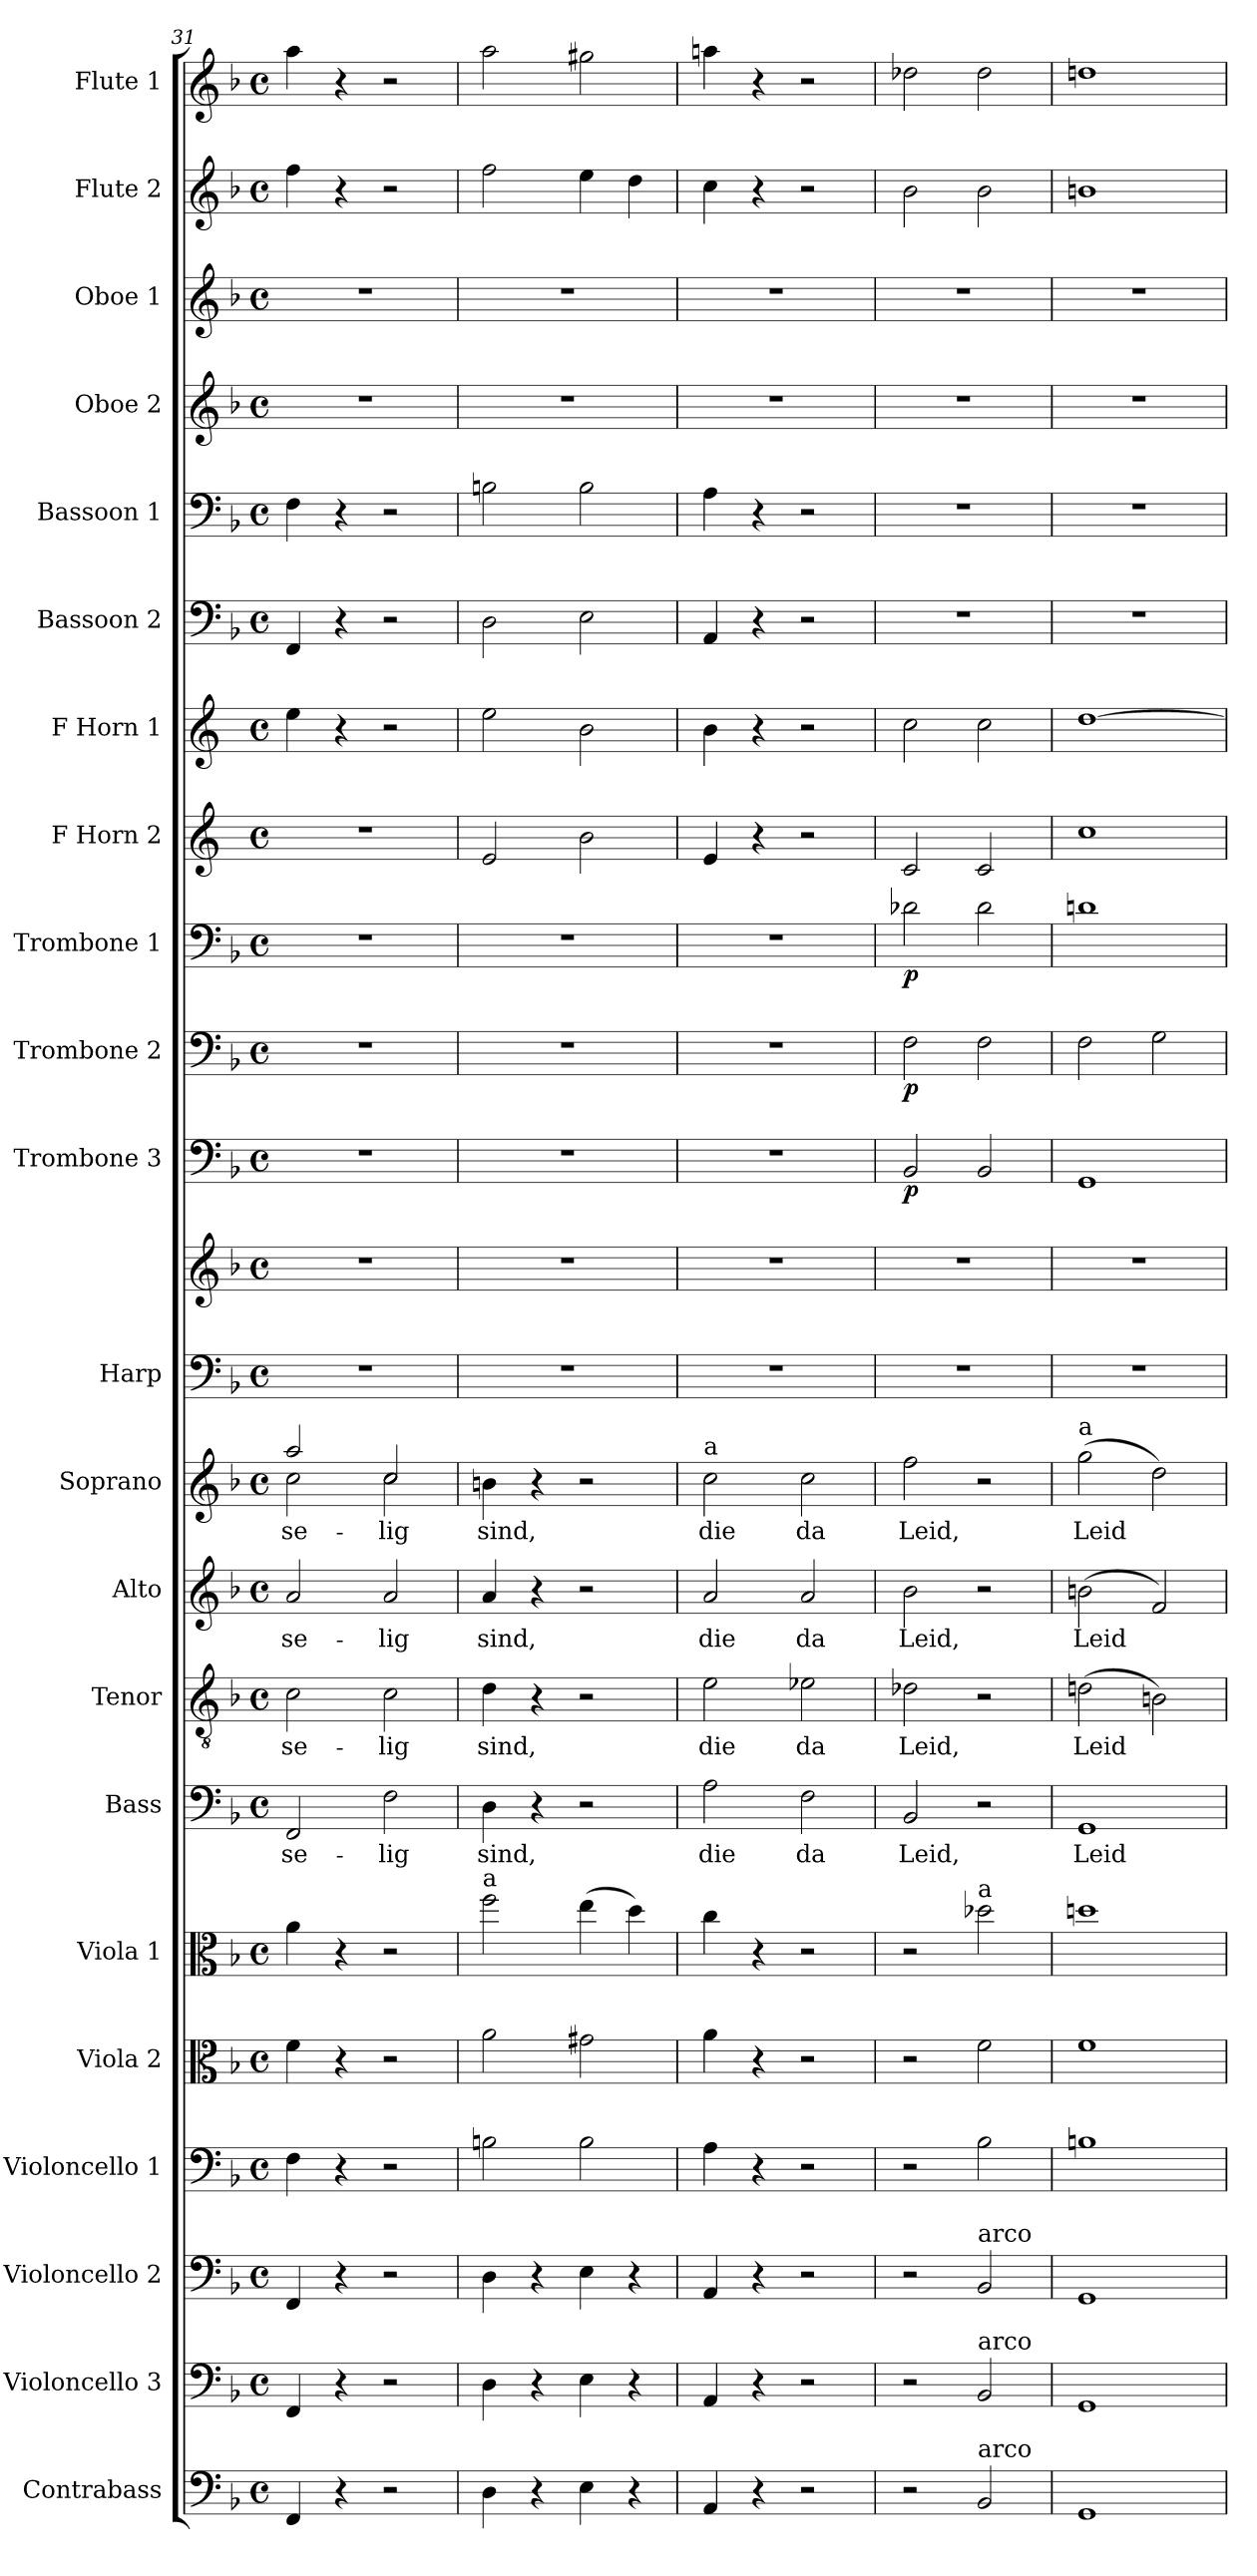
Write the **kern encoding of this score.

**kern	**kern	**kern	**kern	**kern	**kern	**kern	**text	**kern	**text	**kern	**text	**kern	**text	**kern	**kern	**kern	**dynam	**kern	**dynam	**kern	**dynam	**kern	**kern	**kern	**kern	**kern	**kern	**kern	**kern
*part22	*part21	*part20	*part19	*part18	*part17	*part16	*part16	*part15	*part15	*part14	*part14	*part13	*part13	*part12	*part12	*part11	*part11	*part10	*part10	*part9	*part9	*part8	*part7	*part6	*part5	*part4	*part3	*part2	*part1
*staff23	*staff22	*staff21	*staff20	*staff19	*staff18	*staff17	*staff17	*staff16	*staff16	*staff15	*staff15	*staff14	*staff14	*staff13	*staff12	*staff11	*staff11	*staff10	*staff10	*staff9	*staff9	*staff8	*staff7	*staff6	*staff5	*staff4	*staff3	*staff2	*staff1
*I"Contrabass	*I"Violoncello 3	*I"Violoncello 2	*I"Violoncello 1	*I"Viola 2	*I"Viola 1	*I"Bass	*	*I"Tenor	*	*I"Alto	*	*I"Soprano	*	*I"Harp	*	*I"Trombone 3	*	*I"Trombone 2	*	*I"Trombone 1	*	*I"F Horn 2	*I"F Horn 1	*I"Bassoon 2	*I"Bassoon 1	*I"Oboe 2	*I"Oboe 1	*I"Flute 2	*I"Flute 1
*I'Cb	*I'Vc 3	*I'Vc 2	*I'Vc 1	*I'Vla 2	*I'Vla 1	*I'B	*	*I'T	*	*I'A	*	*I'S	*	*I'Hrp	*	*I'Trb 3	*	*I'Trb 2	*	*I'Trb 1	*	*I'Hn 2	*I'Hn 1	*I'Bsn 2	*I'Bsn 1	*I'Ob 2	*I'Ob 1	*I'Fl 2	*I'Fl 1
!!LO:PB:g=z
*clefF4	*clefF4	*clefF4	*clefF4	*clefC3	*clefC3	*clefF4	*	*clefGv2	*	*clefG2	*	*clefG2	*	*clefF4	*clefG2	*clefF4	*	*clefF4	*	*clefF4	*	*clefG2	*clefG2	*clefF4	*clefF4	*clefG2	*clefG2	*clefG2	*clefG2
*ITrd7c12	*	*	*	*	*	*	*	*	*	*	*	*	*	*	*	*	*	*	*	*	*	*ITrd4c7	*ITrd4c7	*	*	*	*	*	*
*k[b-]	*k[b-]	*k[b-]	*k[b-]	*k[b-]	*k[b-]	*k[b-]	*	*k[b-]	*	*k[b-]	*	*k[b-]	*	*k[b-]	*k[b-]	*k[b-]	*	*k[b-]	*	*k[b-]	*	*k[b-]	*k[b-]	*k[b-]	*k[b-]	*k[b-]	*k[b-]	*k[b-]	*k[b-]
*M4/4	*M4/4	*M4/4	*M4/4	*M4/4	*M4/4	*M4/4	*	*M4/4	*	*M4/4	*	*M4/4	*	*M4/4	*M4/4	*M4/4	*	*M4/4	*	*M4/4	*	*M4/4	*M4/4	*M4/4	*M4/4	*M4/4	*M4/4	*M4/4	*M4/4
*met(c)	*met(c)	*met(c)	*met(c)	*met(c)	*met(c)	*met(c)	*	*met(c)	*	*met(c)	*	*met(c)	*	*met(c)	*met(c)	*met(c)	*	*met(c)	*	*met(c)	*	*met(c)	*met(c)	*met(c)	*met(c)	*met(c)	*met(c)	*met(c)	*met(c)
=31	=31	=31	=31	=31	=31	=31	=31	=31	=31	=31	=31	=31	=31	=31	=31	=31	=31	=31	=31	=31	=31	=31	=31	=31	=31	=31	=31	=31	=31
!	!	!	!	!	!	!	!	!	!	!	!	!LO:TX:a:t=a	!	!	!	!	!	!	!	!	!	!	!	!	!	!	!	!	!
!	!	!	!	!	!	!	!LO:LY:b	!	!LO:LY:b	!	!LO:LY:b	!	!LO:LY:b	!	!	!	!	!	!	!	!	!	!	!	!	!	!	!	!
*	*	*	*	*	*	*	*	*	*	*	*	*^	*	*	*	*	*	*	*	*	*	*	*	*	*	*	*	*	*
4FFF/	4FF/	4FF/	4F\	4f\	4a\	2FF/	se-	2c\	se-	2a/	se-	2aa/	2cc\	se-	1r	1r	1r	.	1r	.	1r	.	1r	4a\	4FF/	4F\	1r	1r	4ff\	4aa\
4r	4r	4r	4r	4r	4r	.	.	.	.	.	.	.	.	.	.	.	.	.	.	.	.	.	.	4r	4r	4r	.	.	4r	4r
!	!	!	!	!	!	!	!LO:LY:b	!	!LO:LY:b	!	!LO:LY:b	!	!	!LO:LY:b	!	!	!	!	!	!	!	!	!	!	!	!	!	!	!	!
2r	2r	2r	2r	2r	2r	2F\	-lig	2c\	-lig	2a/	-lig	2cc/	2cc\	-lig	.	.	.	.	.	.	.	.	.	2r	2r	2r	.	.	2r	2r
=32	=32	=32	=32	=32	=32	=32	=32	=32	=32	=32	=32	=32	=32	=32	=32	=32	=32	=32	=32	=32	=32	=32	=32	=32	=32	=32	=32	=32	=32	=32
!	!	!	!	!	!LO:TX:a:t=a	!	!	!	!	!	!	!	!	!	!	!	!	!	!	!	!	!	!	!	!	!	!	!	!	!
!	!	!	!	!	!	!	!LO:LY:b	!	!LO:LY:b	!	!LO:LY:b	!	!	!LO:LY:b	!	!	!	!	!	!	!	!	!	!	!	!	!	!	!	!
*	*	*	*	*	*	*	*	*	*	*	*	*v	*v	*	*	*	*	*	*	*	*	*	*	*	*	*	*	*	*	*
4DD\	4D\	4D\	2Bn\	2a\	2ff\	4D\	sind,	4d\	sind,	4a/	sind,	4bn\	sind,	1r	1r	1r	.	1r	.	1r	.	2A/	2a\	2D\	2Bn\	1r	1r	2ff\	2aa\
4r	4r	4r	.	.	.	4r	.	4r	.	4r	.	4r	.	.	.	.	.	.	.	.	.	.	.	.	.	.	.	.	.
4EE\	4E\	4E\	2B\	2g#X\	(4ee\	2r	.	2r	.	2r	.	2r	.	.	.	.	.	.	.	.	.	2e\	2e\	2E\	2B\	.	.	4ee\	2gg#X\
4r	4r	4r	.	.	4dd\)	.	.	.	.	.	.	.	.	.	.	.	.	.	.	.	.	.	.	.	.	.	.	4dd\	.
=33	=33	=33	=33	=33	=33	=33	=33	=33	=33	=33	=33	=33	=33	=33	=33	=33	=33	=33	=33	=33	=33	=33	=33	=33	=33	=33	=33	=33	=33
!	!	!	!	!	!	!	!	!	!	!	!	!LO:TX:a:t=a	!	!	!	!	!	!	!	!	!	!	!	!	!	!	!	!	!
!	!	!	!	!	!	!	!LO:LY:b	!	!LO:LY:b	!	!LO:LY:b	!	!LO:LY:b	!	!	!	!	!	!	!	!	!	!	!	!	!	!	!	!
4AAA/	4AA/	4AA/	4A\	4a\	4cc\	2A\	die	2e\	die	2a/	die	2cc\	die	1r	1r	1r	.	1r	.	1r	.	4A/	4e\	4AA/	4A\	1r	1r	4cc\	4aan\
4r	4r	4r	4r	4r	4r	.	.	.	.	.	.	.	.	.	.	.	.	.	.	.	.	4r	4r	4r	4r	.	.	4r	4r
!	!	!	!	!	!	!	!LO:LY:b	!	!LO:LY:b	!	!LO:LY:b	!	!LO:LY:b	!	!	!	!	!	!	!	!	!	!	!	!	!	!	!	!
2r	2r	2r	2r	2r	2r	2F\	da	2e-X\	da	2a/	da	2cc\	da	.	.	.	.	.	.	.	.	2r	2r	2r	2r	.	.	2r	2r
=34	=34	=34	=34	=34	=34	=34	=34	=34	=34	=34	=34	=34	=34	=34	=34	=34	=34	=34	=34	=34	=34	=34	=34	=34	=34	=34	=34	=34	=34
!	!	!	!	!	!	!	!LO:LY:b	!	!LO:LY:b	!	!LO:LY:b	!	!LO:LY:b	!	!	!	!LO:DY:b	!	!LO:DY:b	!	!LO:DY:b	!	!	!	!	!	!	!	!
2r	2r	2r	2r	2r	2r	2BB-/	Leid,	2d-X\	Leid,	2b-\	Leid,	2ff\	Leid,	1r	1r	2BB-/	p	2F\	p	2d-X\	p	2F/	2f\	1r	1r	1r	1r	2b-\	2dd-X\
!	!	!	!	!	!LO:TX:a:t=a	!	!	!	!	!	!	!	!	!	!	!	!	!	!	!	!	!	!	!	!	!	!	!	!
!	!	!LO:TX:a:t=arco	!	!	!	!	!	!	!	!	!	!	!	!	!	!	!	!	!	!	!	!	!	!	!	!	!	!	!
!	!LO:TX:a:t=arco	!	!	!	!	!	!	!	!	!	!	!	!	!	!	!	!	!	!	!	!	!	!	!	!	!	!	!	!
!LO:TX:a:t=arco	!	!	!	!	!	!	!	!	!	!	!	!	!	!	!	!	!	!	!	!	!	!	!	!	!	!	!	!	!
2BBB-/	2BB-/	2BB-/	2B-\	2f\	2dd-X\	2r	.	2r	.	2r	.	2r	.	.	.	2BB-/	.	2F\	.	2d-\	.	2F/	2f\	.	.	.	.	2b-\	2dd-\
=35	=35	=35	=35	=35	=35	=35	=35	=35	=35	=35	=35	=35	=35	=35	=35	=35	=35	=35	=35	=35	=35	=35	=35	=35	=35	=35	=35	=35	=35
!	!	!	!	!	!	!	!	!	!	!	!	!LO:TX:a:t=a	!	!	!	!	!	!	!	!	!	!	!	!	!	!	!	!	!
!	!	!	!	!	!	!	!LO:LY:b	!	!LO:LY:b	!	!LO:LY:b	!	!LO:LY:b	!	!	!	!	!	!	!	!	!	!	!	!	!	!	!	!
1GGG	1GG	1GG	1Bn	1f	1ddn	1GG	Leid	(2dn\	Leid	(2bn\	Leid	(2gg\	Leid	1r	1r	1GG	.	2F\	.	1dn	.	1f	[1g	1r	1r	1r	1r	1bn	1ddn
.	.	.	.	.	.	.	.	2Bn\)	.	2f/)	.	2dd\)	.	.	.	.	.	2G\	.	.	.	.	.	.	.	.	.	.	.
=	=	=	=	=	=	=	=	=	=	=	=	=	=	=	=	=	=	=	=	=	=	=	=	=	=	=	=	=	=
*-	*-	*-	*-	*-	*-	*-	*-	*-	*-	*-	*-	*-	*-	*-	*-	*-	*-	*-	*-	*-	*-	*-	*-	*-	*-	*-	*-	*-	*-
